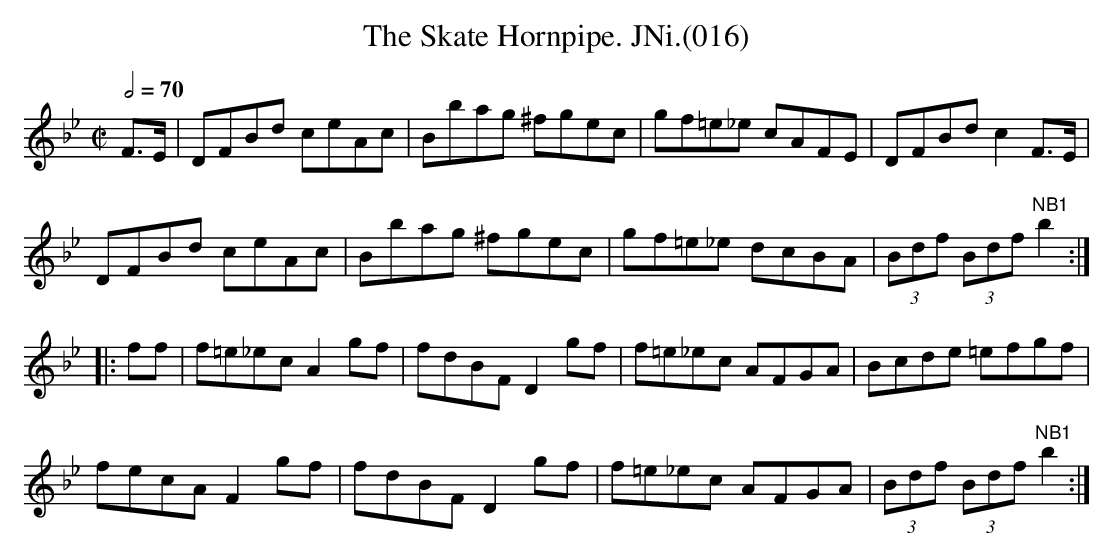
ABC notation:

X:1
T:Skate Hornpipe. JNi.(016), The
M:C|
L:1/8
Q:1/2=70
K:Bb
F>E|DFBd ceAc|Bbag ^fgec|gf=e_e cAFE|DFBd c2 F>E|
DFBd ceAc|Bbag ^fgec|gf=e_e dcBA|(3Bdf (3Bdf "NB1"b2:|
|:ff|f=e_ec A2 gf|fdBF D2 gf|f=e_ec AFGA|Bcde =efgf|
fecA F2 gf|fdBF D2 gf|f=e_ec AFGA|(3Bdf (3Bdf "NB1"b2:|
